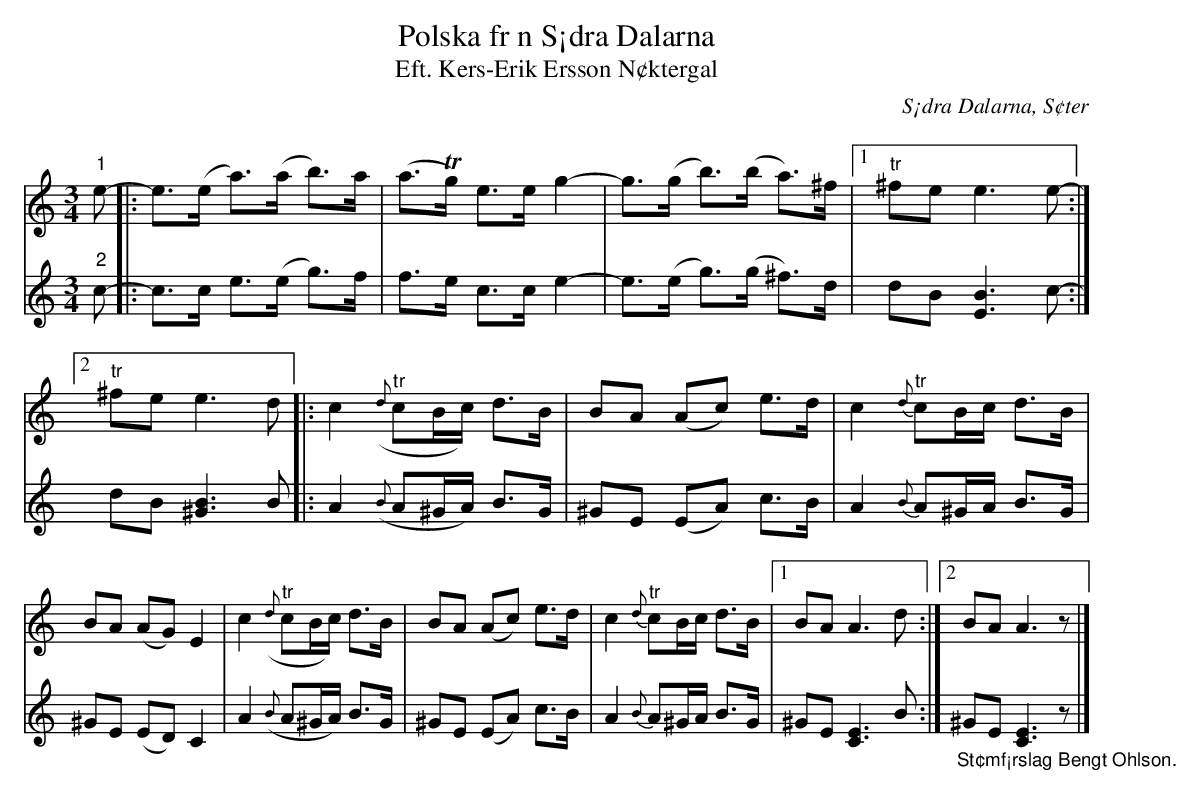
X:1
T:Polska fr n S¡dra Dalarna
T:Eft. Kers-Erik Ersson N¢ktergal
O:S¡dra Dalarna, S¢ter
Q:90
L:1/8
M:3/4
V:1
K:Am
"^1" e- [|: e>(e a>)(a b>)a |(aT>g) e>e g2- | g>(g b>)(b a>)^f |1"^tr" ^fe e3 e- :|]2
"^tr" ^fe e3 d [|: c2({d}"^tr" cB/c/) d>B | BA (Ac) e>d | c2{d}"^tr" cB/c/ d>B | BA (AG) E2 |
c2({d}"^tr" cB/c/) d>B | BA (Ac) e>d | c2{d}"^tr" cB/c/ d>B |1 BA A3 d :|]2 BA A3 z |]
V:2
"^2" c-  [|:  c>c e>(e g>)f  |  f>e c>c e2-  |  e>(e g>)(g ^f>)d  |1  dB [EB]3 c-  :|]2  dB [^GB]3 B  [|:
A2({B} A^G/A/) B>G  |  ^GE (EA) c>B  |  A2{B} A^G/A/ B>G  |  ^GE (ED) C2  |  A2({B} A^G/A/) B>G  |
^GE (EA) c>B  |  A2{B} A^G/A/ B>G  |1  ^GE [CE]3 B  :|]2 "_St¢mf¡rslag Bengt Ohlson." ^GE [CE]3 z  |]
